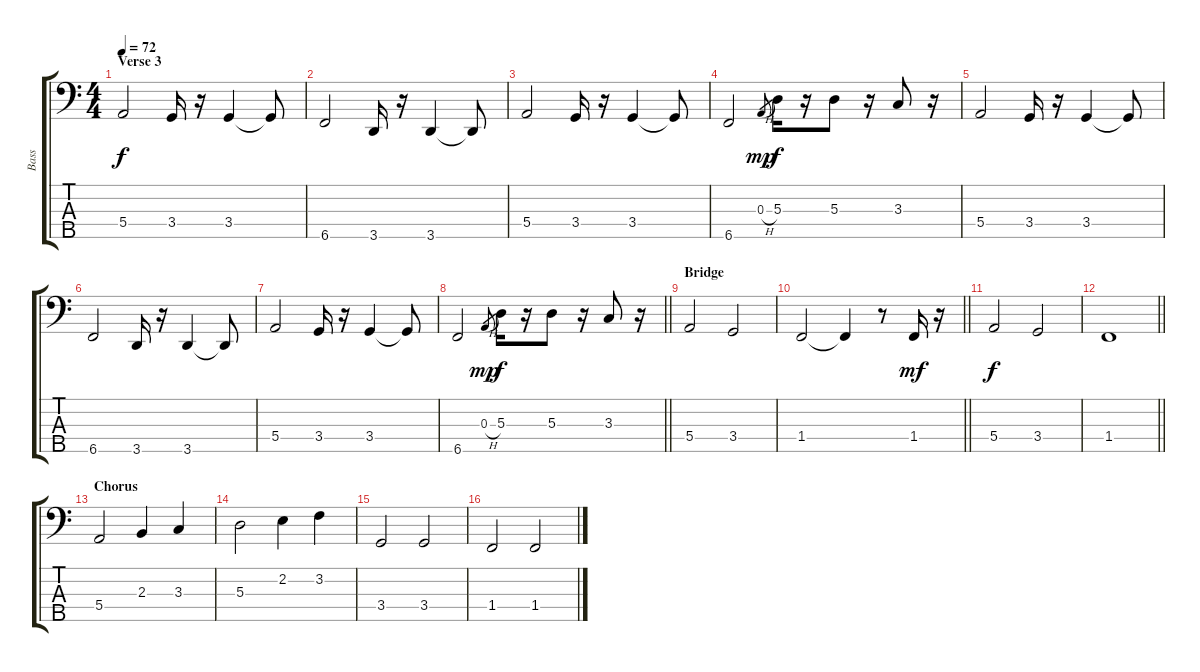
\track ("Bass" "Bass") {instrument electricbassfinger}
\staff {score tabs}
\tuning (G2 D2 A1 E1 B0) {hide}
\ts (4 4)
\section ("" "Verse 3")
\tempo 72
\clef f4
\ks c
5.4.2{dy f} 3.4.16 r.16 3.4.4 3.4{t}.8 |
6.5.2 3.5.16 r.16 3.5.4 3.5{t}.8 |
5.4.2 3.4.16 r.16 3.4.4 3.4{t}.8 |
6.5.2 0.3{h}.8{gr dy mp} 5.3.16{dy f} r.16 5.3.8 r.16 3.3.8 r.16 |
5.4.2 3.4.16 r.16 3.4.4 3.4{t}.8 |
6.5.2 3.5.16 r.16 3.5.4 3.5{t}.8 |
5.4.2 3.4.16 r.16 3.4.4 3.4{t}.8 |
\barLineRight lightlight
6.5.2 0.3{h}.8{gr dy mp} 5.3.16{dy f} r.16 5.3.8 r.16 3.3.8 r.16 |
\section ("" "Bridge")
5.4.2 3.4.2 |
\barLineRight lightlight
1.4.2 1.4{t}.4 r.8 1.4.16{dy mf} r.16 |
5.4.2{dy f} 3.4.2 |
\barLineRight lightlight
1.4.1 |
\section ("" "Chorus")
5.4.2 2.3.4 3.3.4 |
5.3.2 2.2.4 3.2.4 |
3.4.2 3.4.2 |
1.4.2 1.4.2
